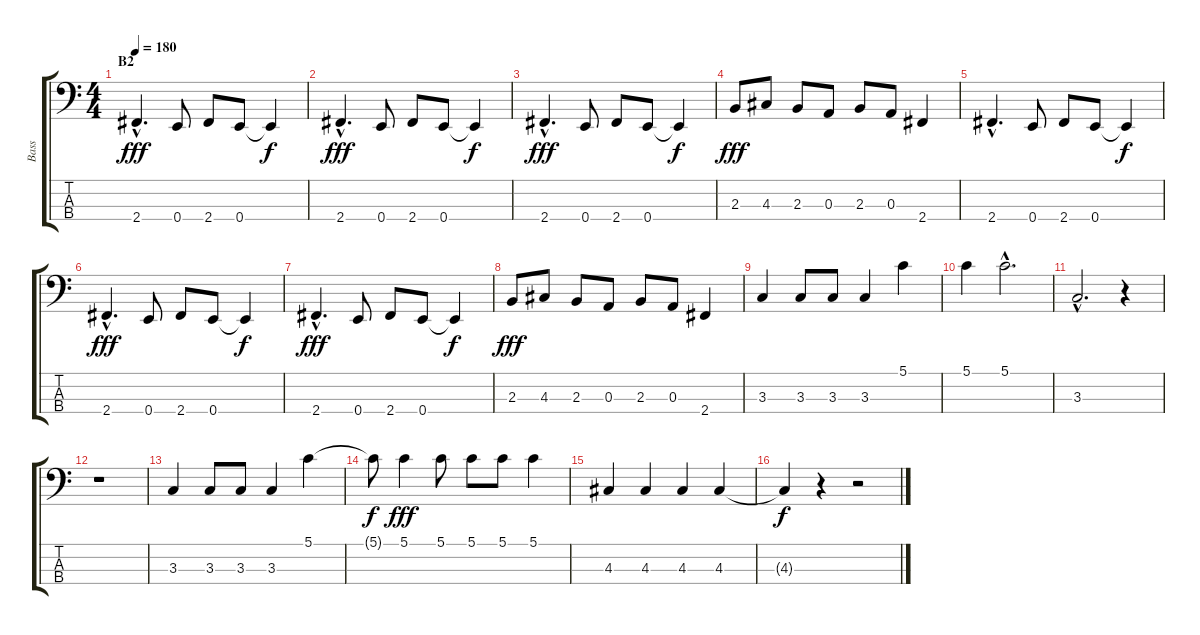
\track ("Bass" "Bass") {instrument electricbassfinger}
\staff {score tabs}
\tuning (G2 D2 A1 E1) {hide}
\ts (4 4)
\section ("" "B2")
\tempo 180
\clef f4
\ks c
2.4{hac}.4{d dy fff} 0.4.8 2.4.8 0.4.8 0.4{t}.4{dy f} |
2.4{hac}.4{d dy fff} 0.4.8 2.4.8 0.4.8 0.4{t}.4{dy f} |
2.4{hac}.4{d dy fff} 0.4.8 2.4.8 0.4.8 0.4{t}.4{dy f} |
2.3.8{dy fff} 4.3.8 2.3.8 0.3.8 2.3.8 0.3.8 2.4.4 |
2.4{hac}.4{d} 0.4.8 2.4.8 0.4.8 0.4{t}.4{dy f} |
2.4{hac}.4{d dy fff} 0.4.8 2.4.8 0.4.8 0.4{t}.4{dy f} |
2.4{hac}.4{d dy fff} 0.4.8 2.4.8 0.4.8 0.4{t}.4{dy f} |
2.3.8{dy fff} 4.3.8 2.3.8 0.3.8 2.3.8 0.3.8 2.4.4 |
3.3.4 3.3.8 3.3.8 3.3.4 5.1.4 |
5.1.4 5.1{hac}.2{d} |
3.3{hac}.2{d} r.4 |
r.1 |
3.3.4 3.3.8 3.3.8 3.3.4 5.1.4 |
5.1{t}.8{dy f} 5.1.4{dy fff} 5.1.8 5.1.8 5.1.8 5.1.4 |
4.3.4 4.3.4 4.3.4 4.3.4 |
4.3{t}.4{dy f} r.4 r.2
